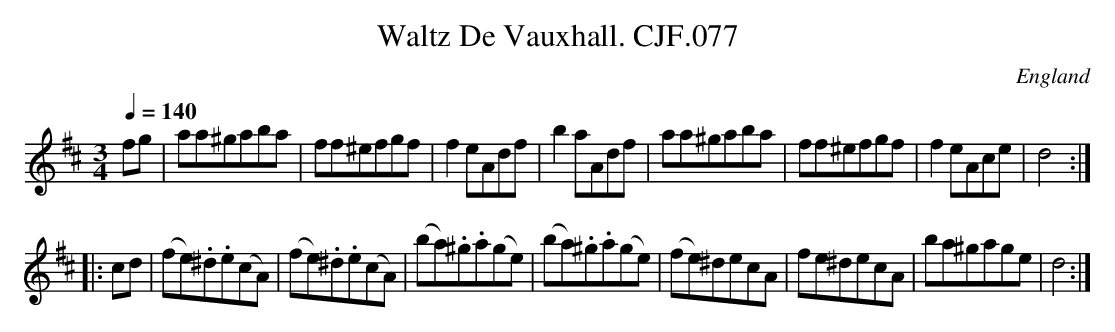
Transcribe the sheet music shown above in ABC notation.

X:1
T:Waltz De Vauxhall. CJF.077
L:1/8
M:3/4
O:England
Q:1/4=140
K:D
fg|aa^gaba|ff^efgf|f2eAdf|b2aAdf|\
aa^gaba|ff^efgf|f2eAce|d4:|!
|:cd|(fe).^d.e(cA)|(fe).^d.e(cA)|(ba).^g.a(ge)|\
(ba).^g.a(ge)|(fe)^decA|fe^decA|ba^gage|d4:|
